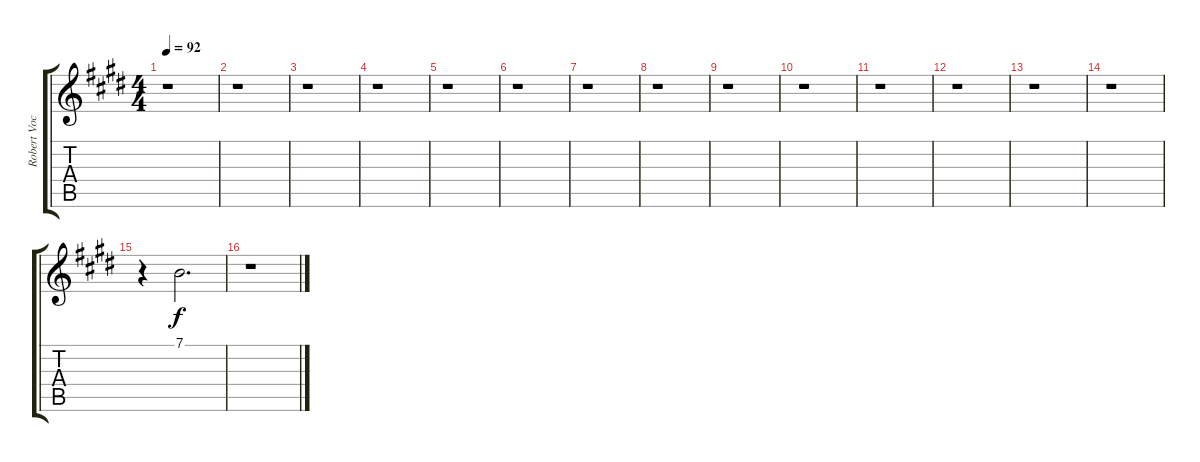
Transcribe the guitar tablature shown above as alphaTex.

\track ("Robert Vocals" "Robert Voc") {instrument oboe}
\staff {score tabs}
\tuning (E4 B3 G3 D3 A2 E2) {hide}
\ts (4 4)
\tempo 92
\clef g2
\ks e
r.1{dy f} |
r.1 |
r.1 |
r.1 |
r.1 |
r.1 |
r.1 |
r.1 |
r.1 |
r.1 |
r.1 |
r.1 |
r.1 |
r.1 |
r.4 7.1.2{d} |
r.1
